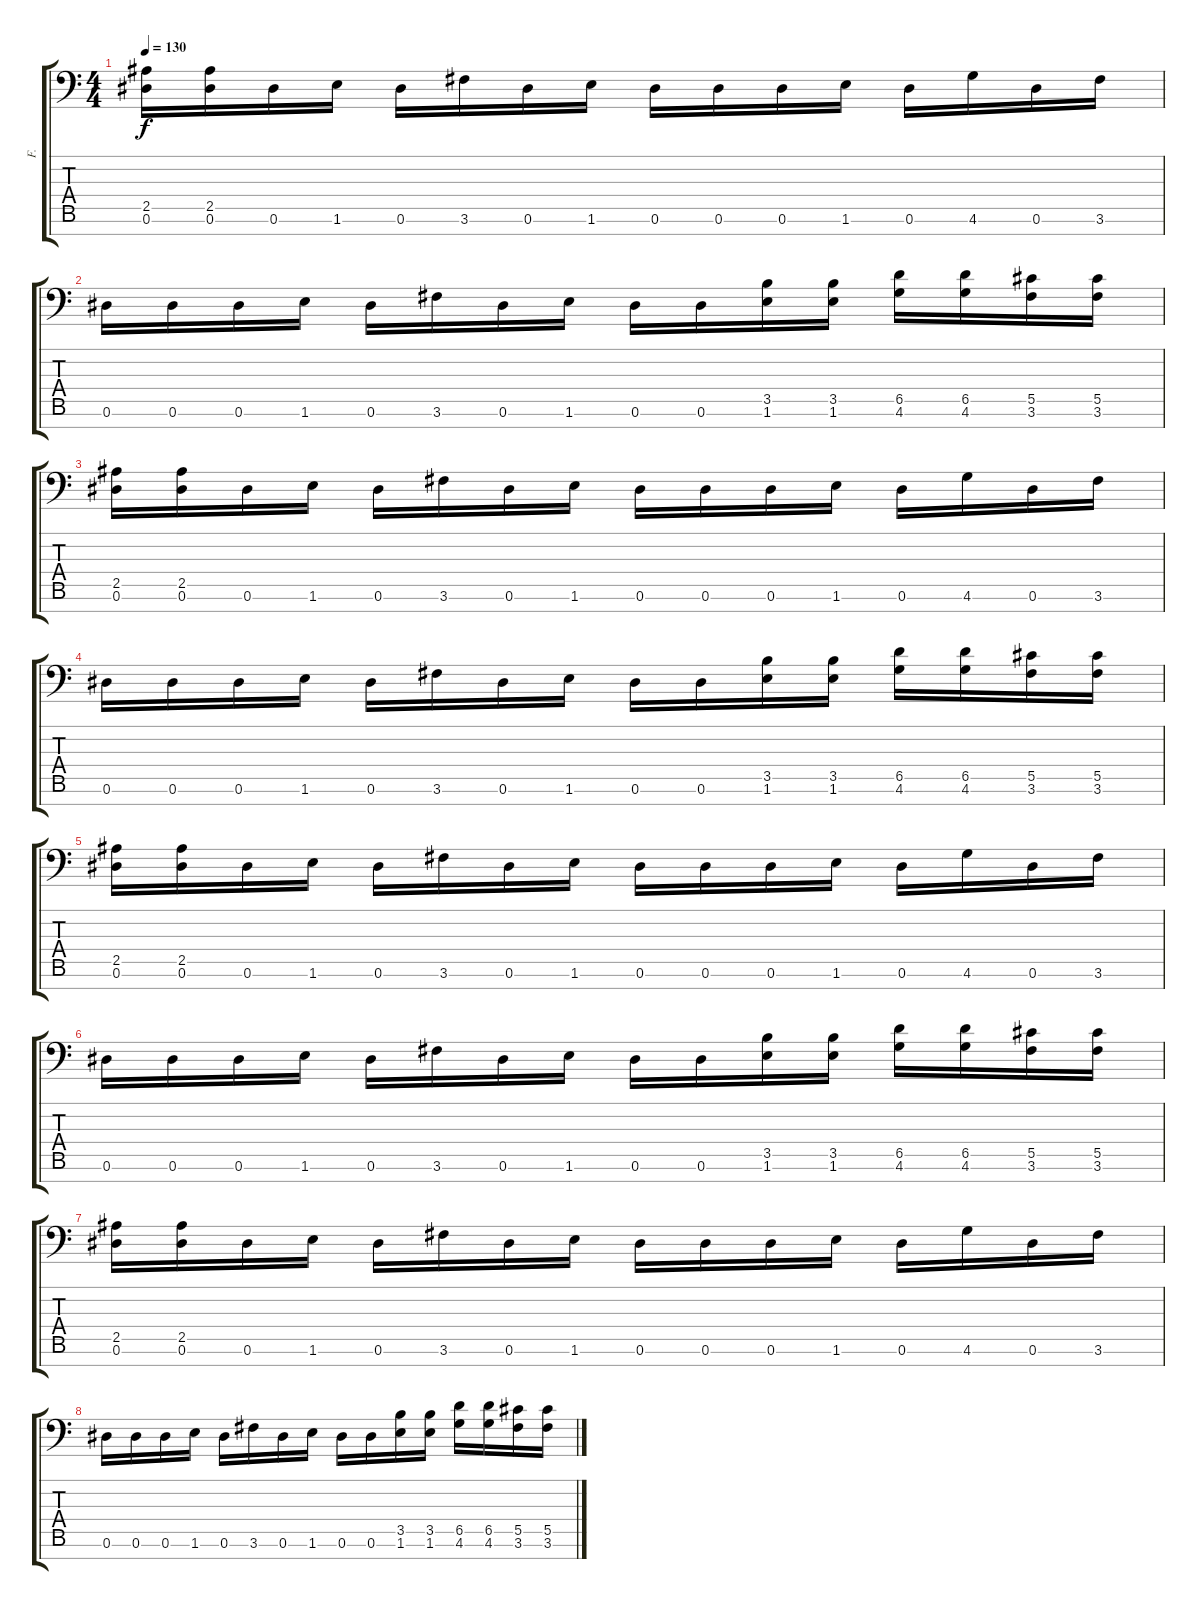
\track ("F." "F.") {instrument distortionguitar}
\staff {score tabs}
\tuning (Eb4 Bb3 Gb3 Db3 Ab2 Eb2 Bb1) {hide}
\ts (4 4)
\tempo 130
\clef f4
\ks c
(2.5 0.6).16{dy f} (2.5 0.6).16 0.6.16 1.6.16 0.6.16 3.6.16 0.6.16 1.6.16 0.6.16 0.6.16 0.6.16 1.6.16 0.6.16 4.6.16 0.6.16 3.6.16 |
0.6.16 0.6.16 0.6.16 1.6.16 0.6.16 3.6.16 0.6.16 1.6.16 0.6.16 0.6.16 (3.5 1.6).16 (3.5 1.6).16 (6.5 4.6).16 (6.5 4.6).16 (5.5 3.6).16 (5.5 3.6).16 |
(2.5 0.6).16 (2.5 0.6).16 0.6.16 1.6.16 0.6.16 3.6.16 0.6.16 1.6.16 0.6.16 0.6.16 0.6.16 1.6.16 0.6.16 4.6.16 0.6.16 3.6.16 |
0.6.16 0.6.16 0.6.16 1.6.16 0.6.16 3.6.16 0.6.16 1.6.16 0.6.16 0.6.16 (3.5 1.6).16 (3.5 1.6).16 (6.5 4.6).16 (6.5 4.6).16 (5.5 3.6).16 (5.5 3.6).16 |
(2.5 0.6).16 (2.5 0.6).16 0.6.16 1.6.16 0.6.16 3.6.16 0.6.16 1.6.16 0.6.16 0.6.16 0.6.16 1.6.16 0.6.16 4.6.16 0.6.16 3.6.16 |
0.6.16 0.6.16 0.6.16 1.6.16 0.6.16 3.6.16 0.6.16 1.6.16 0.6.16 0.6.16 (3.5 1.6).16 (3.5 1.6).16 (6.5 4.6).16 (6.5 4.6).16 (5.5 3.6).16 (5.5 3.6).16 |
(2.5 0.6).16 (2.5 0.6).16 0.6.16 1.6.16 0.6.16 3.6.16 0.6.16 1.6.16 0.6.16 0.6.16 0.6.16 1.6.16 0.6.16 4.6.16 0.6.16 3.6.16 |
0.6.16 0.6.16 0.6.16 1.6.16 0.6.16 3.6.16 0.6.16 1.6.16 0.6.16 0.6.16 (3.5 1.6).16 (3.5 1.6).16 (6.5 4.6).16 (6.5 4.6).16 (5.5 3.6).16 (5.5 3.6).16
